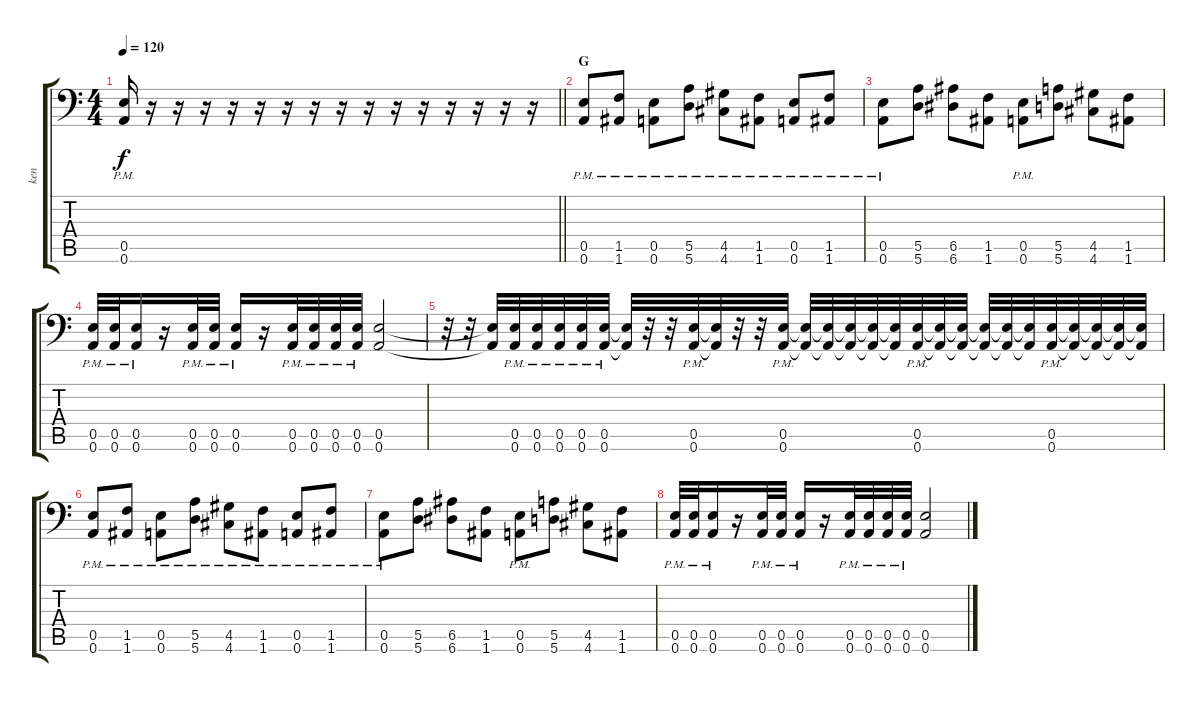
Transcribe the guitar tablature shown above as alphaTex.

\track ("ken" "ken") {instrument distortionguitar}
\staff {score tabs}
\tuning (B3 Gb3 D3 A2 E2 A1) {hide}
\ts (4 4)
\tempo 120
\clef f4
\barLineRight lightlight
\ks c
(0.5 0.6{pm}).16{dy f} r.16 r.16 r.16 r.16 r.16 r.16 r.16 r.16 r.16 r.16 r.16 r.16 r.16 r.16 r.16 |
\section ("" "G")
(0.5 0.6{pm}).8 (1.5 1.6{pm}).8 (0.5 0.6{pm}).8 (5.5 5.6{pm}).8 (4.5 4.6{pm}).8 (1.5 1.6{pm}).8 (0.5 0.6{pm}).8 (1.5 1.6{pm}).8 |
(0.5 0.6{pm}).8 (5.5 5.6).8 (6.5 6.6).8 (1.5 1.6).8 (0.5 0.6{pm}).8 (5.5 5.6).8 (4.5 4.6).8 (1.5 1.6).8 |
(0.5 0.6{pm}).32 (0.5 0.6{pm}).32 (0.5 0.6{pm}).16 r.16 (0.5 0.6{pm}).32 (0.5 0.6{pm}).32 (0.5 0.6{pm}).16 r.16 (0.5 0.6{pm}).32 (0.5 0.6{pm}).32 (0.5 0.6{pm}).32 (0.5 0.6{pm}).32 (0.5 0.6).2 |
r.32 r.32 (0.5{t} 0.6{t}).32 (0.5 0.6{pm}).32 (0.5 0.6{pm}).32 (0.5 0.6{pm}).32 (0.5 0.6{pm}).32 (0.5 0.6{pm}).32 (0.5{t} 0.6{t}).32 r.32 r.32 (0.5 0.6{pm}).32 (0.5{t} 0.6{t}).32 r.32 r.32 (0.5 0.6{pm}).32 (0.5{t} 0.6{t}).32 (0.5{t} 0.6{t}).32 (0.5{t} 0.6{t}).32 (0.5{t} 0.6{t}).32 (0.5{t} 0.6{t}).32 (0.5 0.6{pm}).32 (0.5{t} 0.6{t}).32 (0.5{t} 0.6{t}).32 (0.5{t} 0.6{t}).32 (0.5{t} 0.6{t}).32 (0.5{t} 0.6{t}).32 (0.5 0.6{pm}).32 (0.5{t} 0.6{t}).32 (0.5{t} 0.6{t}).32 (0.5{t} 0.6{t}).32 (0.5{t} 0.6{t}).32 |
(0.5 0.6{pm}).8 (1.5 1.6{pm}).8 (0.5 0.6{pm}).8 (5.5 5.6{pm}).8 (4.5 4.6{pm}).8 (1.5 1.6{pm}).8 (0.5 0.6{pm}).8 (1.5 1.6{pm}).8 |
(0.5 0.6{pm}).8 (5.5 5.6).8 (6.5 6.6).8 (1.5 1.6).8 (0.5 0.6{pm}).8 (5.5 5.6).8 (4.5 4.6).8 (1.5 1.6).8 |
(0.5 0.6{pm}).32 (0.5 0.6{pm}).32 (0.5 0.6{pm}).16 r.16 (0.5 0.6{pm}).32 (0.5 0.6{pm}).32 (0.5 0.6{pm}).16 r.16 (0.5 0.6{pm}).32 (0.5 0.6{pm}).32 (0.5 0.6{pm}).32 (0.5 0.6{pm}).32 (0.5 0.6).2
